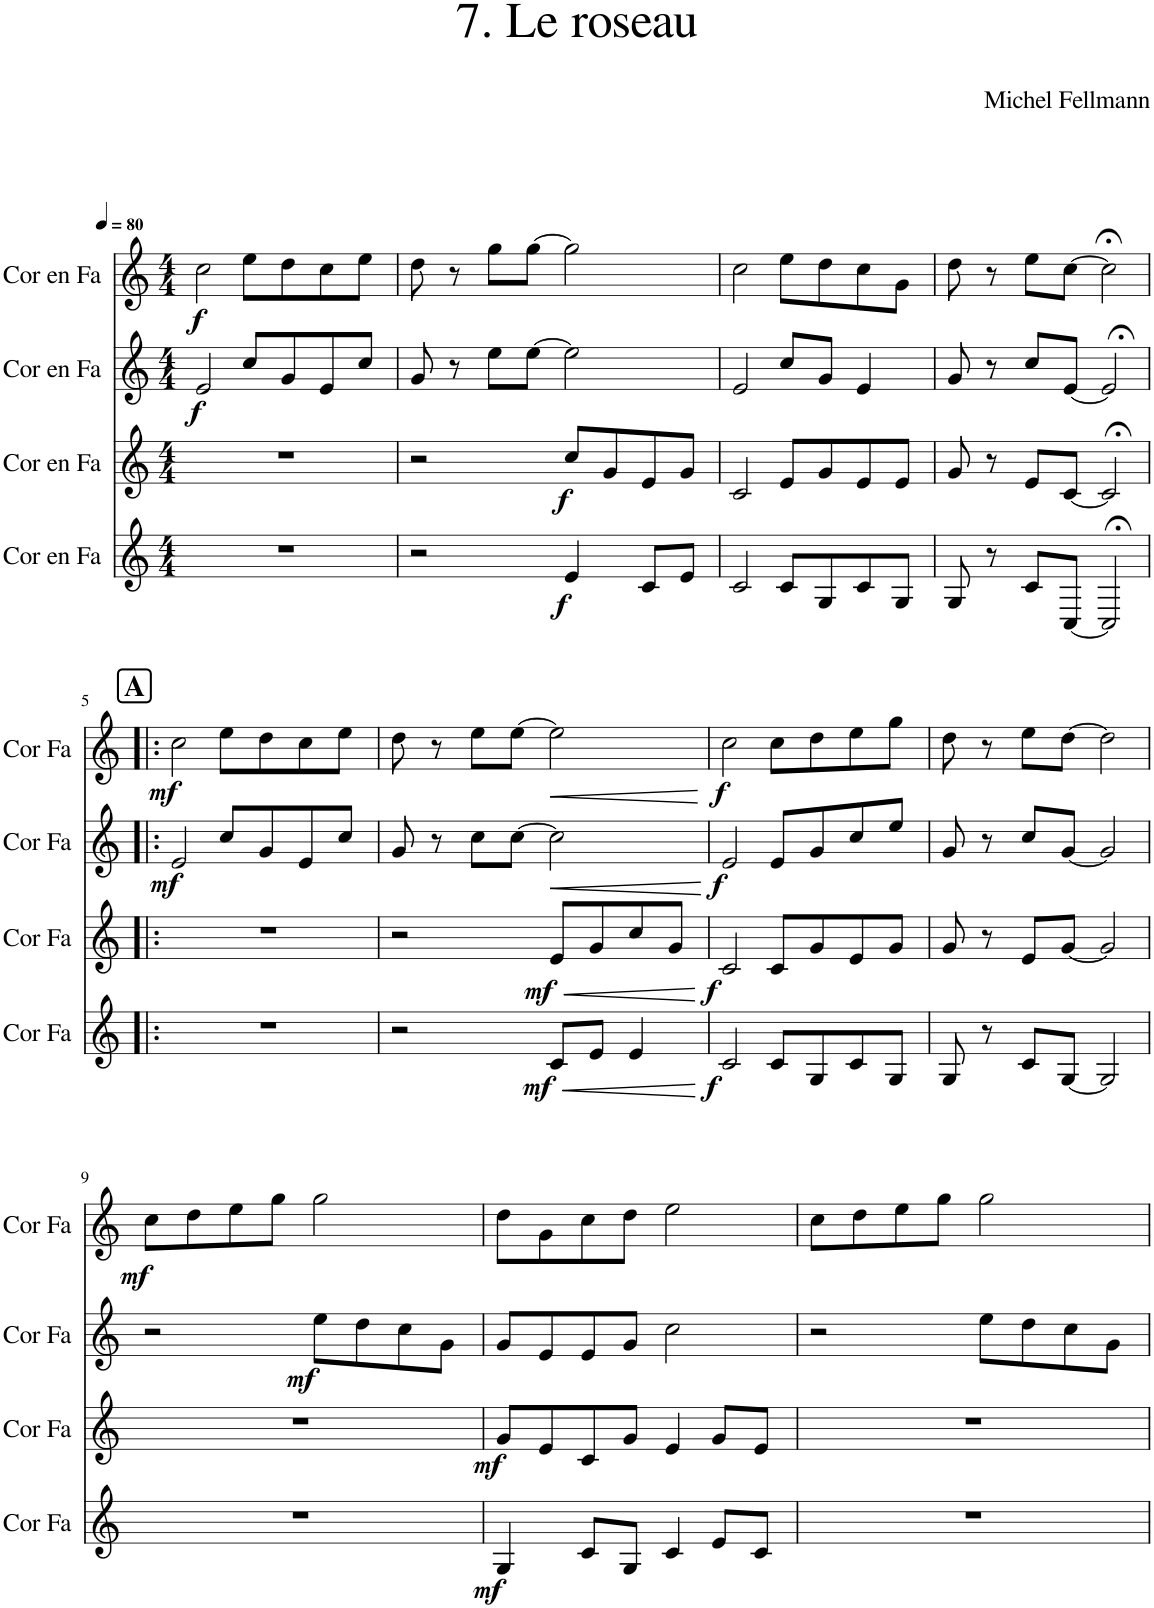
**kern	**dynam	**kern	**dynam	**kern	**dynam	**kern	**dynam
*part4	*part4	*part3	*part3	*part2	*part2	*part1	*part1
*staff4	*staff4	*staff3	*staff3	*staff2	*staff2	*staff1	*staff1
*I"Cor en Fa	*	*I"Cor en Fa	*	*I"Cor en Fa	*	*I"Cor en Fa	*
*I'Cor Fa	*	*I'Cor Fa	*	*I'Cor Fa	*	*I'Cor Fa	*
*clefG2	*	*clefG2	*	*clefG2	*	*clefG2	*
*Trd4c7	*	*Trd4c7	*	*Trd4c7	*	*Trd4c7	*
*k[]	*	*k[]	*	*k[]	*	*k[]	*
*M4/4	*	*M4/4	*	*M4/4	*	*M4/4	*
*MM80	*	*MM80	*	*MM80	*	*MM80	*
=1	=1	=1	=1	=1	=1	=1	=1
!	!	!	!	!	!LO:DY:b	!	!LO:DY:b
1r	.	1r	.	2e/	f	2cc\	f
.	.	.	.	8cc/L	.	8ee\L	.
.	.	.	.	8g/	.	8dd\	.
.	.	.	.	8e/	.	8cc\	.
.	.	.	.	8cc/J	.	8ee\J	.
=2	=2	=2	=2	=2	=2	=2	=2
2r	.	2r	.	8g/	.	8dd\	.
.	.	.	.	8r	.	8r	.
.	.	.	.	8ee\L	.	8gg\L	.
.	.	.	.	[8ee\J	.	[8gg\J	.
!	!LO:DY:b	!	!LO:DY:b	!	!	!	!
4e/	f	8cc/L	f	2ee\]	.	2gg\]	.
.	.	8g/	.	.	.	.	.
8c/L	.	8e/	.	.	.	.	.
8e/J	.	8g/J	.	.	.	.	.
=3	=3	=3	=3	=3	=3	=3	=3
2c/	.	2c/	.	2e/	.	2cc\	.
8c/L	.	8e/L	.	8cc/L	.	8ee\L	.
8G/	.	8g/	.	8g/J	.	8dd\	.
8c/	.	8e/	.	4e/	.	8cc\	.
8G/J	.	8e/J	.	.	.	8g\J	.
=4	=4	=4	=4	=4	=4	=4	=4
8G/	.	8g/	.	8g/	.	8dd\	.
8r	.	8r	.	8r	.	8r	.
8c/L	.	8e/L	.	8cc/L	.	8ee\L	.
[8C/J	.	[8c/J	.	[8e/J	.	[8cc\J	.
2C;</]	.	2c;</]	.	2e;</]	.	2cc;<\]	.
!!LO:LB:g=z
!!LO:REH:place=s1:a:B:cj:fs=14:t=A
=5!|:	=5!|:	=5!|:	=5!|:	=5!|:	=5!|:	=5!|:	=5!|:
!	!	!	!	!	!LO:DY:b	!	!LO:DY:b
1r	.	1r	.	2e/	mf	2cc\	mf
.	.	.	.	8cc/L	.	8ee\L	.
.	.	.	.	8g/	.	8dd\	.
.	.	.	.	8e/	.	8cc\	.
.	.	.	.	8cc/J	.	8ee\J	.
=6	=6	=6	=6	=6	=6	=6	=6
2r	.	2r	.	8g/	.	8dd\	.
.	.	.	.	8r	.	8r	.
.	.	.	.	8cc\L	.	8ee\L	.
.	.	.	.	[8cc\J	.	[8ee\J	.
!	!LO:HP:b	!	!LO:HP:b	!	!LO:HP:b	!	!LO:HP:b
!	!LO:DY:n=1:b	!	!LO:DY:n=1:b	!	!	!	!
8c/L	< mf	8e/L	< mf	2cc\]	<	2ee\]	<
8e/J	.	8g/	.	.	.	.	.
4e/	.	8cc/	.	.	.	.	.
.	.	8g/J	.	.	.	.	.
.	[	.	[	.	[	.	[
=7	=7	=7	=7	=7	=7	=7	=7
!	!LO:DY:b	!	!LO:DY:b	!	!LO:DY:b	!	!LO:DY:b
2c/	f	2c/	f	2e/	f	2cc\	f
8c/L	.	8c/L	.	8e/L	.	8cc\L	.
8G/	.	8g/	.	8g/	.	8dd\	.
8c/	.	8e/	.	8cc/	.	8ee\	.
8G/J	.	8g/J	.	8ee/J	.	8gg\J	.
=8	=8	=8	=8	=8	=8	=8	=8
8G/	.	8g/	.	8g/	.	8dd\	.
8r	.	8r	.	8r	.	8r	.
8c/L	.	8e/L	.	8cc/L	.	8ee\L	.
[8G/J	.	[8g/J	.	[8g/J	.	[8dd\J	.
2G/]	.	2g/]	.	2g/]	.	2dd\]	.
!!LO:LB:g=z
=9	=9	=9	=9	=9	=9	=9	=9
!	!	!	!	!	!	!	!LO:DY:b
1r	.	1r	.	2r	.	8cc\L	mf
.	.	.	.	.	.	8dd\	.
.	.	.	.	.	.	8ee\	.
.	.	.	.	.	.	8gg\J	.
!	!	!	!	!	!LO:DY:b	!	!
.	.	.	.	8ee\L	mf	2gg\	.
.	.	.	.	8dd\	.	.	.
.	.	.	.	8cc\	.	.	.
.	.	.	.	8g\J	.	.	.
=10	=10	=10	=10	=10	=10	=10	=10
!	!LO:DY:b	!	!LO:DY:b	!	!	!	!
4G/	mf	8g/L	mf	8g/L	.	8dd\L	.
.	.	8e/	.	8e/	.	8g\	.
8c/L	.	8c/	.	8e/	.	8cc\	.
8G/J	.	8g/J	.	8g/J	.	8dd\J	.
4c/	.	4e/	.	2cc\	.	2ee\	.
8e/L	.	8g/L	.	.	.	.	.
8c/J	.	8e/J	.	.	.	.	.
=11	=11	=11	=11	=11	=11	=11	=11
1r	.	1r	.	2r	.	8cc\L	.
.	.	.	.	.	.	8dd\	.
.	.	.	.	.	.	8ee\	.
.	.	.	.	.	.	8gg\J	.
.	.	.	.	8ee\L	.	2gg\	.
.	.	.	.	8dd\	.	.	.
.	.	.	.	8cc\	.	.	.
.	.	.	.	8g\J	.	.	.
=	=	=	=	=	=	=	=
*-	*-	*-	*-	*-	*-	*-	*-
